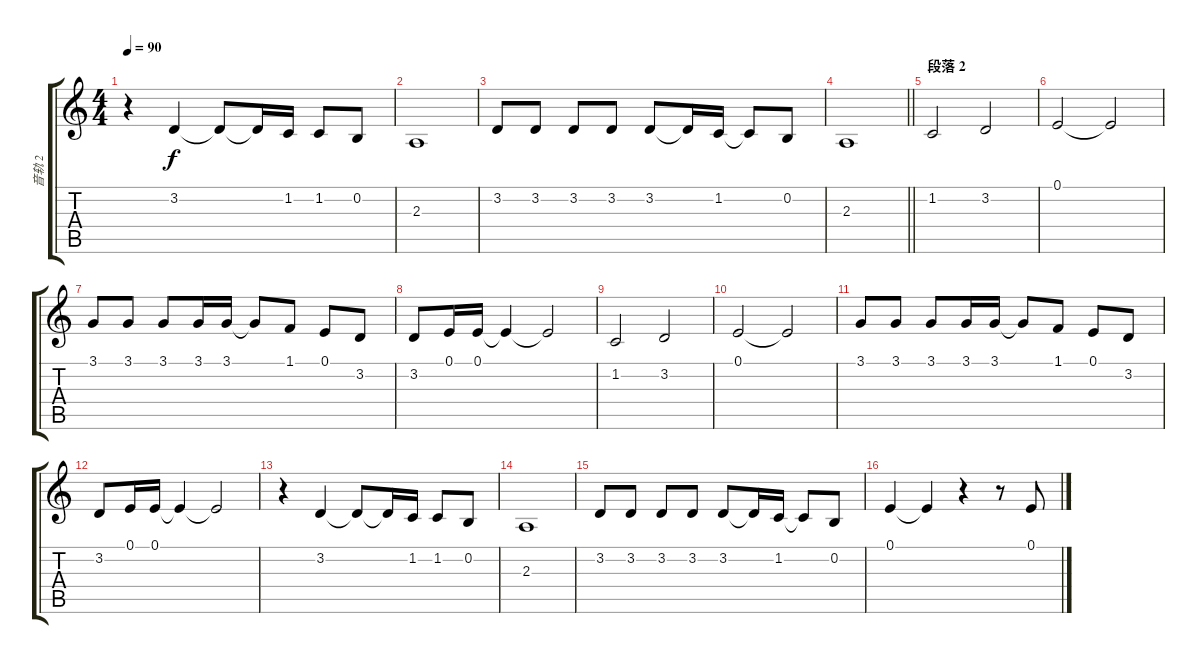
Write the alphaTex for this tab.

\track ("音轨 2" "音轨 2") {instrument lead3calliope}
\staff {score tabs}
\tuning (E4 B3 G3 D3 A2 E2) {hide}
\ts (4 4)
\tempo 90
\clef g2
\ks c
r.4{dy f} 3.2.4 3.2{t}.8 3.2{t}.16 1.2.16 1.2.8 0.2.8 |
2.3.1 |
3.2.8 3.2.8 3.2.8 3.2.8 3.2.8 3.2{t}.16 1.2.16 1.2{t}.8 0.2.8 |
\barLineRight lightlight
2.3.1 |
\section ("" "段落 2")
1.2.2 3.2.2 |
0.1.2 0.1{t}.2 |
3.1.8 3.1.8 3.1.8 3.1.16 3.1.16 3.1{t}.8 1.1.8 0.1.8 3.2.8 |
3.2.8 0.1.16 0.1.16 0.1{t}.4 0.1{t}.2 |
1.2.2 3.2.2 |
0.1.2 0.1{t}.2 |
3.1.8 3.1.8 3.1.8 3.1.16 3.1.16 3.1{t}.8 1.1.8 0.1.8 3.2.8 |
3.2.8 0.1.16 0.1.16 0.1{t}.4 0.1{t}.2 |
r.4 3.2.4 3.2{t}.8 3.2{t}.16 1.2.16 1.2.8 0.2.8 |
2.3.1 |
3.2.8 3.2.8 3.2.8 3.2.8 3.2.8 3.2{t}.16 1.2.16 1.2{t}.8 0.2.8 |
0.1.4 0.1{t}.4 r.4 r.8 0.1{h}.8
